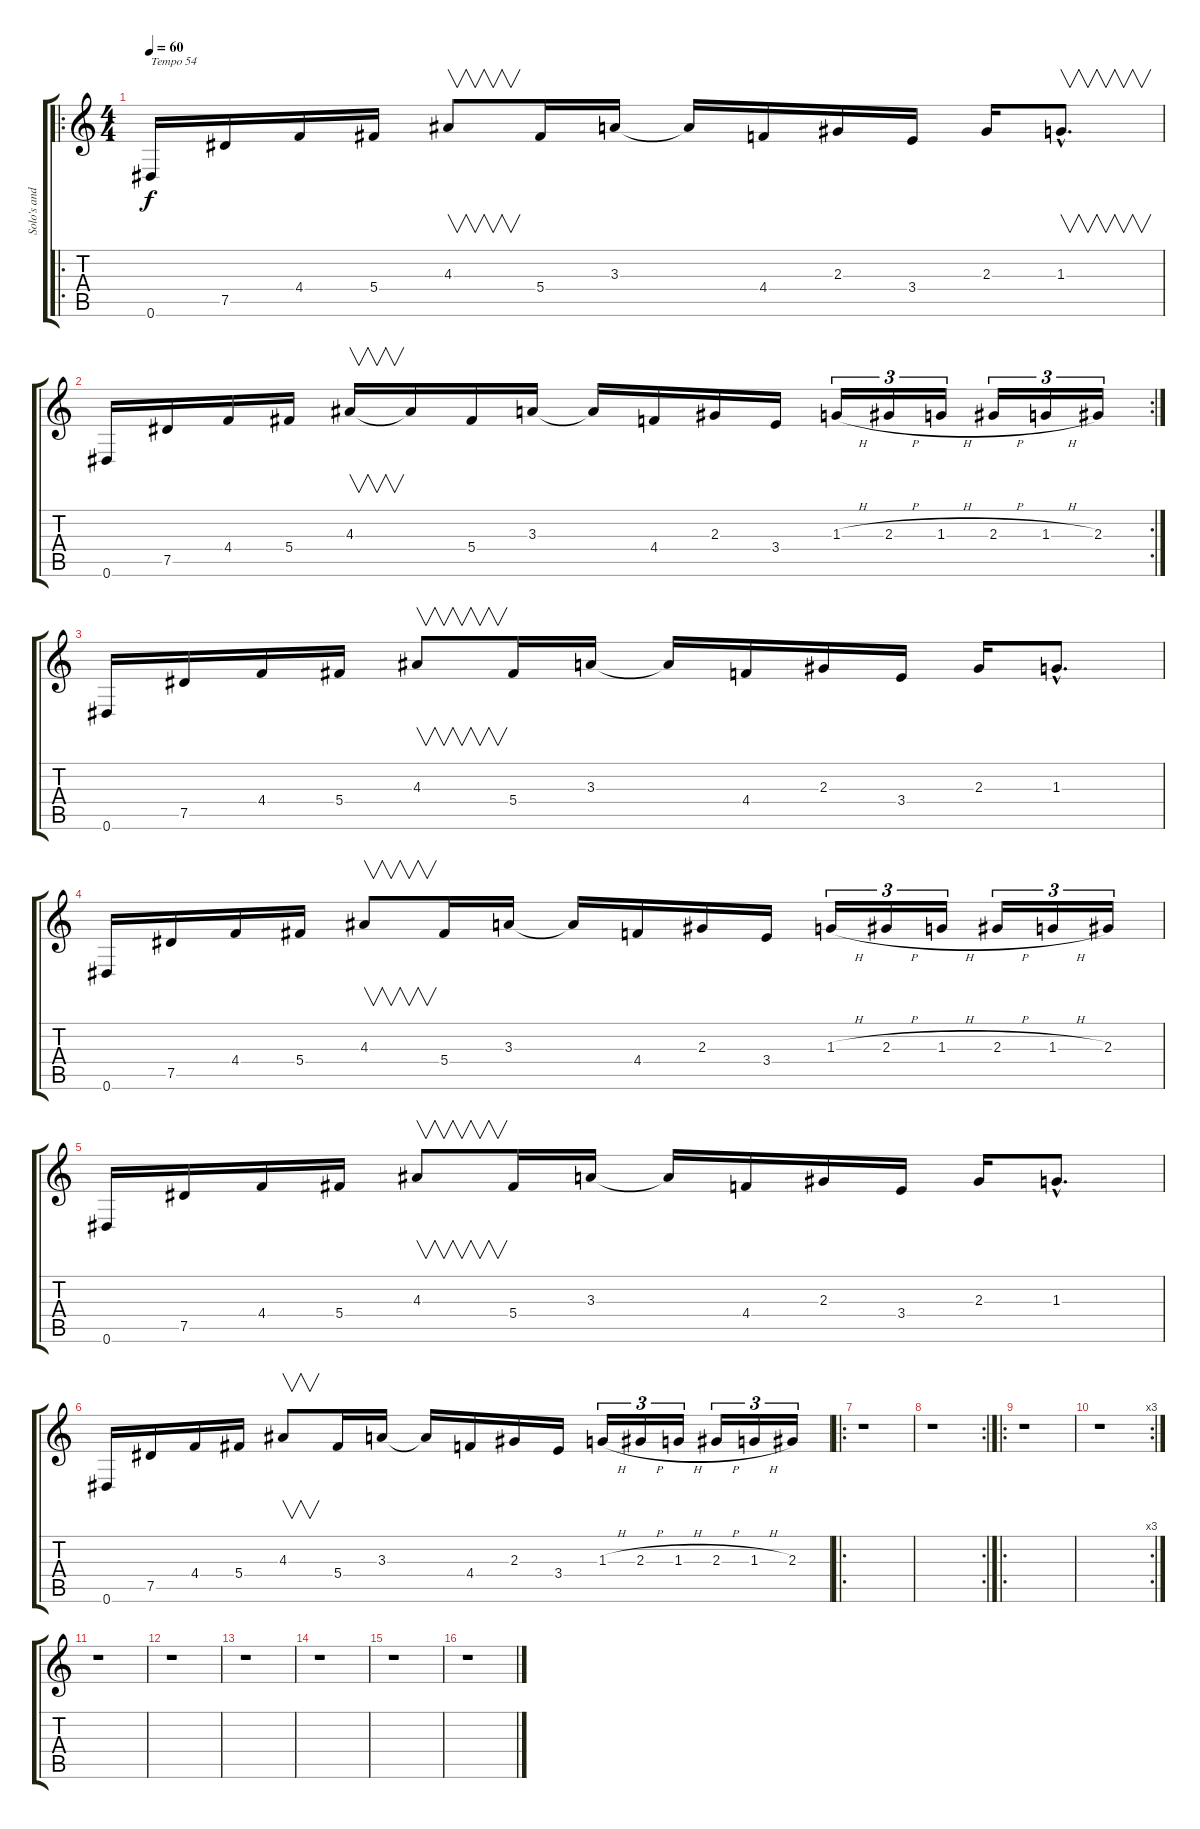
\track ("Solo's and fill's" "Solo's and") {instrument distortionguitar}
\staff {score tabs}
\tuning (Eb4 Bb3 Gb3 Db3 Ab2 Eb2) {hide}
\ro
\ts (4 4)
\tempo 60
\clef g2
\ks c
0.6.16{txt "Tempo 54" dy f instrument distortionguitar} 7.5.16 4.4.16 5.4.16 4.3.8{v} 5.4.16 3.3.16 3.3{t}.16 4.4.16 2.3.16 3.4.16 2.3.16 1.3{hac}.8{v d} |
\rc 2
0.6.16 7.5.16 4.4.16 5.4.16 4.3.16{v} 4.3{t}.16 5.4.16 3.3.16 3.3{t}.16 4.4.16 2.3.16 3.4.16 1.3{h}.16{tu (3 2)} 2.3{h}.16{tu (3 2)} 1.3{h}.16{tu (3 2)} 2.3{h}.16{tu (3 2)} 1.3{h}.16{tu (3 2)} 2.3.16{tu (3 2)} |
0.6.16 7.5.16 4.4.16 5.4.16 4.3.8{v} 5.4.16 3.3.16 3.3{t}.16 4.4.16 2.3.16 3.4.16 2.3.16 1.3{hac}.8{d} |
0.6.16 7.5.16 4.4.16 5.4.16 4.3.8{v} 5.4.16 3.3.16 3.3{t}.16 4.4.16 2.3.16 3.4.16 1.3{h}.16{tu (3 2)} 2.3{h}.16{tu (3 2)} 1.3{h}.16{tu (3 2)} 2.3{h}.16{tu (3 2)} 1.3{h}.16{tu (3 2)} 2.3.16{tu (3 2)} |
0.6.16 7.5.16 4.4.16 5.4.16 4.3.8{v} 5.4.16 3.3.16 3.3{t}.16 4.4.16 2.3.16 3.4.16 2.3.16 1.3{hac}.8{d} |
0.6.16 7.5.16 4.4.16 5.4.16 4.3.8{v} 5.4.16 3.3.16 3.3{t}.16 4.4.16 2.3.16 3.4.16 1.3{h}.16{tu (3 2)} 2.3{h}.16{tu (3 2)} 1.3{h}.16{tu (3 2)} 2.3{h}.16{tu (3 2)} 1.3{h}.16{tu (3 2)} 2.3.16{tu (3 2)} |
\ro
r.1 |
\rc 2
r.1 |
\ro
r.1 |
\rc 3
r.1 |
r.1 |
r.1 |
r.1 |
r.1 |
r.1 |
r.1
